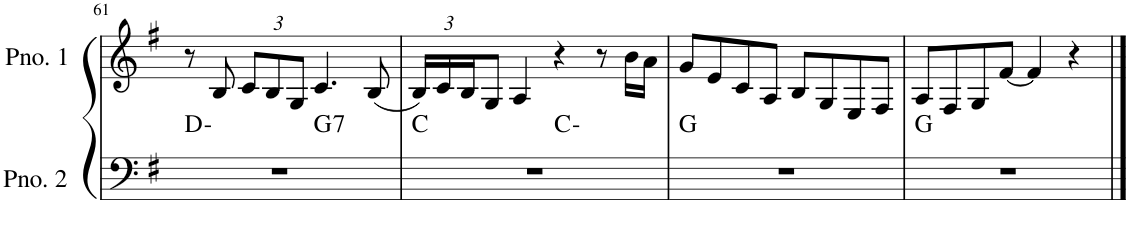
**kern	**harte	**kern
*part2	*part2	*part1
*staff2	*	*staff1
*I"ピアノ 2	*	*I"ピアノ 1
!!LO:PB:g=z
*clefF4	*	*clefG2
*k[f#]	*	*k[f#]
*M4/4	*	*M4/4
=61	=61	=61
*^	*	*
1r	2ryy	D:min	8r
.	.	.	8B/
*	*	*	*Xbrackettup
.	.	.	12c/L
.	.	.	12B/
.	.	.	12G/J
!	!	!LO:H:kt=7	!
.	2ryy	G:7	4.c/
.	.	.	(8B/
=62	=62	=62	=62
1r	2ryy	C:maj	24B/LL)
.	.	.	24c/
.	.	.	24B/J
.	.	.	8G/J
.	.	.	4A/
.	2ryy	C:min	4r
.	.	.	8r
.	.	.	16b\LL
.	.	.	16a\JJ
*v	*v	*	*
=63	=63	=63
1r	G:maj	8g/L
.	.	8e/
.	.	8c/
.	.	8A/J
.	.	8B/L
.	.	8G/
.	.	8E/
.	.	8F#/J
=64	=64	=64
1r	G:maj	8A/L
.	.	8F#/
.	.	8G/
.	.	[8f#/J
.	.	4f#/]
.	.	4r
==	==	==
*-	*-	*-
